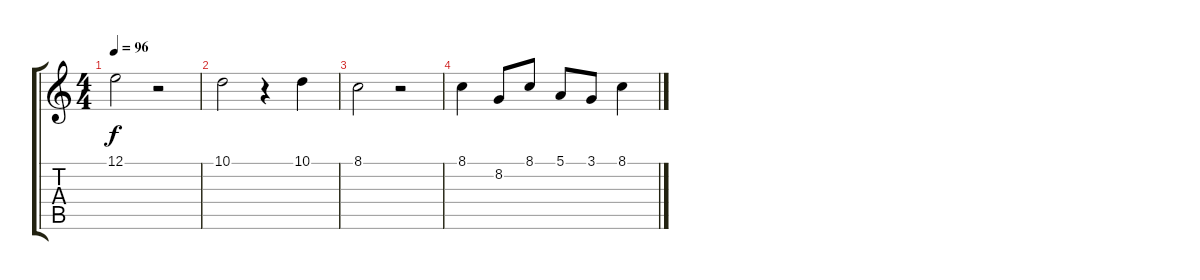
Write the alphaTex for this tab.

\track "" {instrument fx5brightness}
\staff {score tabs}
\tuning (E4 B3 G3 D3 A2 E2) {hide}
\ts (4 4)
\tempo 96
\clef g2
\ks c
12.1.2{dy f} r.2 |
10.1.2 r.4 10.1.4 |
8.1.2 r.2 |
8.1.4 8.2.8 8.1.8 5.1.8 3.1.8 8.1.4
